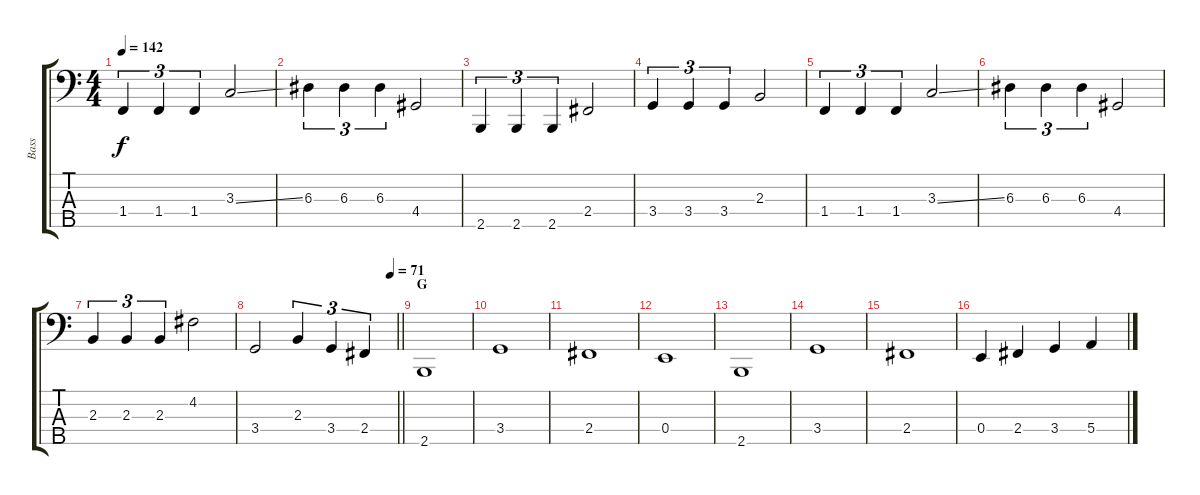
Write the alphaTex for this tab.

\track ("Bass" "Bass") {instrument electricbassfinger}
\staff {score tabs}
\tuning (G2 D2 A1 E1 A0) {hide}
\ts (4 4)
\tempo 142
\clef f4
\ks c
1.4.4{tu (3 2) dy f} 1.4.4{tu (3 2)} 1.4.4{tu (3 2)} 3.3{ss}.2 |
6.3.4{tu (3 2)} 6.3.4{tu (3 2)} 6.3.4{tu (3 2)} 4.4.2 |
2.5.4{tu (3 2)} 2.5.4{tu (3 2)} 2.5.4{tu (3 2)} 2.4.2 |
3.4.4{tu (3 2)} 3.4.4{tu (3 2)} 3.4.4{tu (3 2)} 2.3.2 |
1.4.4{tu (3 2)} 1.4.4{tu (3 2)} 1.4.4{tu (3 2)} 3.3{ss}.2 |
6.3.4{tu (3 2)} 6.3.4{tu (3 2)} 6.3.4{tu (3 2)} 4.4.2 |
2.3.4{tu (3 2)} 2.3.4{tu (3 2)} 2.3.4{tu (3 2)} 4.2.2 |
\tempo (71 0.9583333333333334)
\barLineRight lightlight
3.4.2 2.3.4{tu (3 2)} 3.4.4{tu (3 2)} 2.4.4{tu (3 2)} |
\section ("" "G")
2.5.1 |
3.4.1 |
2.4.1 |
0.4.1 |
2.5.1 |
3.4.1 |
2.4.1 |
0.4.4 2.4.4 3.4.4 5.4.4
